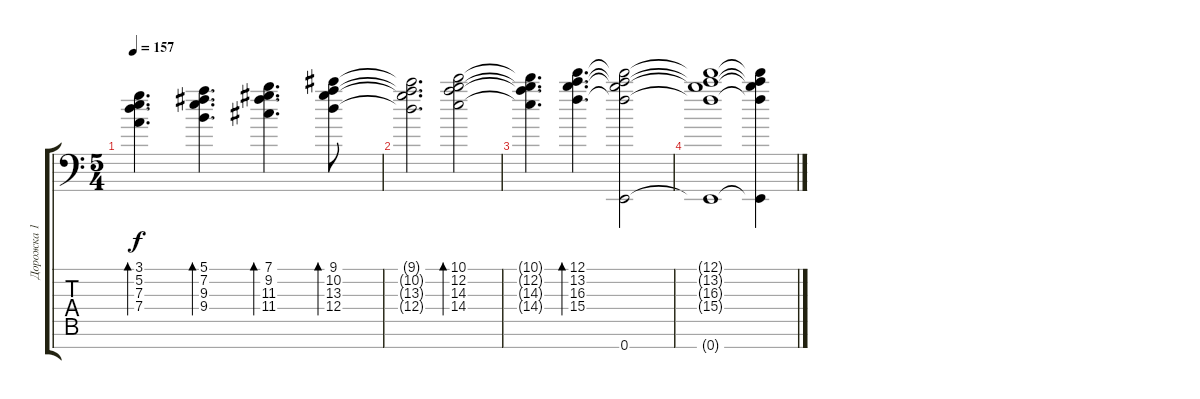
\track ("Дорожка 1" "Дорожка 1") {instrument electricguitarjazz}
\staff {score tabs}
\tuning (E4 B3 G3 D3 A2 E2 E1) {hide}
\ts (5 4)
\tempo 157
\clef f4
\ks c
(3.1 5.2 7.3 7.4).4{d bd 120 dy f} (5.1 7.2 9.3 9.4).4{d bd 120} (7.1 9.2 11.3 11.4).4{d bd 120} (9.1 10.2 13.3 12.4).8{bd 120} |
(9.1{t} 10.2{t} 13.3{t} 12.4{t}).2{d} (10.1 12.2 14.3 14.4).2{bd 120} |
(10.1{t} 12.2{t} 14.3{t} 14.4{t}).4{d} (12.1 13.2 16.3 15.4).4{d bd 240} (12.1{t} 13.2{t} 16.3{t} 15.4{t} 0.7).2 |
(12.1{t} 13.2{t} 16.3{t} 15.4{t} 0.7{t}).1 (12.1{t} 13.2{t} 16.3{t} 15.4{t} 0.7{t}).4
